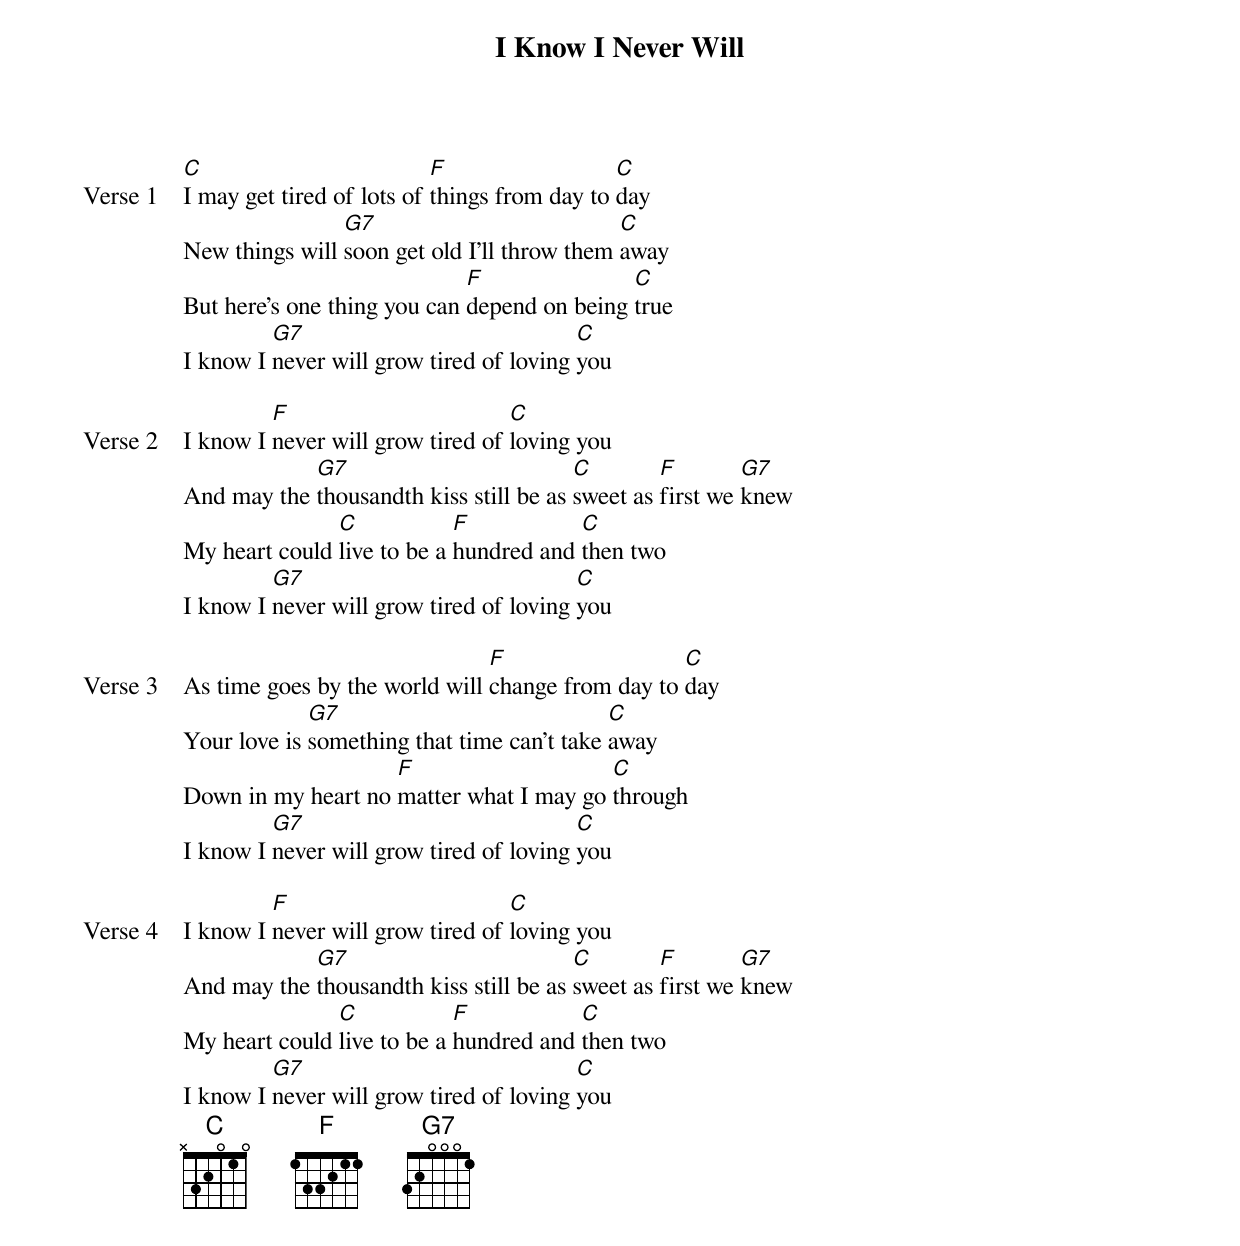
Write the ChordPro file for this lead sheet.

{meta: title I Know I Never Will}
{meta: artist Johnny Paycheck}
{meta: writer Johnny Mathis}

{start_of_verse: Verse 1}
[C]I may get tired of lots of [F]things from day to [C]day
New things will [G7]soon get old I'll throw them [C]away
But here's one thing you can [F]depend on being [C]true
I know I [G7]never will grow tired of loving [C]you
{end_of_verse}

{start_of_verse: Verse 2}
I know I [F]never will grow tired of [C]loving you
And may the [G7]thousandth kiss still be as [C]sweet as [F]first we [G7]knew
My heart could [C]live to be a [F]hundred and [C]then two
I know I [G7]never will grow tired of loving [C]you
{end_of_verse}

{start_of_verse: Verse 3}
As time goes by the world will [F]change from day to [C]day
Your love is [G7]something that time can't take [C]away
Down in my heart no [F]matter what I may go [C]through
I know I [G7]never will grow tired of loving [C]you
{end_of_verse}

{start_of_verse: Verse 4}
I know I [F]never will grow tired of [C]loving you
And may the [G7]thousandth kiss still be as [C]sweet as [F]first we [G7]knew
My heart could [C]live to be a [F]hundred and [C]then two
I know I [G7]never will grow tired of loving [C]you
{end_of_verse}
